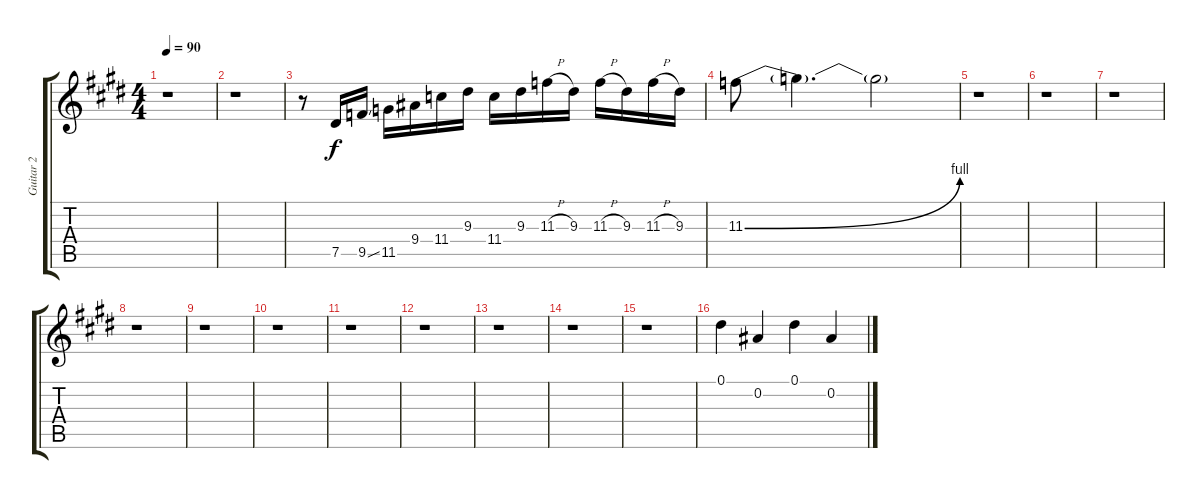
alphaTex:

\track ("Guitar 2" "Guitar 2") {instrument distortionguitar}
\staff {score tabs}
\tuning (Eb4 Bb3 Gb3 Db3 Ab2 Eb2) {hide}
\ts (4 4)
\tempo 90
\clef g2
\ks e
r.1{dy f} |
r.1 |
r.8{instrument distortionguitar} 7.5.16 9.5{ss}.16 11.5.16 9.4.16 11.4.16 9.3.16 11.4.16 9.3.16 11.3{h}.16 9.3.16 11.3{h}.16 9.3.16 11.3{h}.16 9.3.16 |
11.3{be (bend 0 0 60 4)}.8 11.3{t}.4{d} 11.3{t}.2 |
r.1 |
r.1 |
r.1 |
r.1 |
r.1 |
r.1 |
r.1 |
r.1 |
r.1 |
r.1 |
r.1 |
0.1.4{volume 3} 0.2.4 0.1.4 0.2.4
